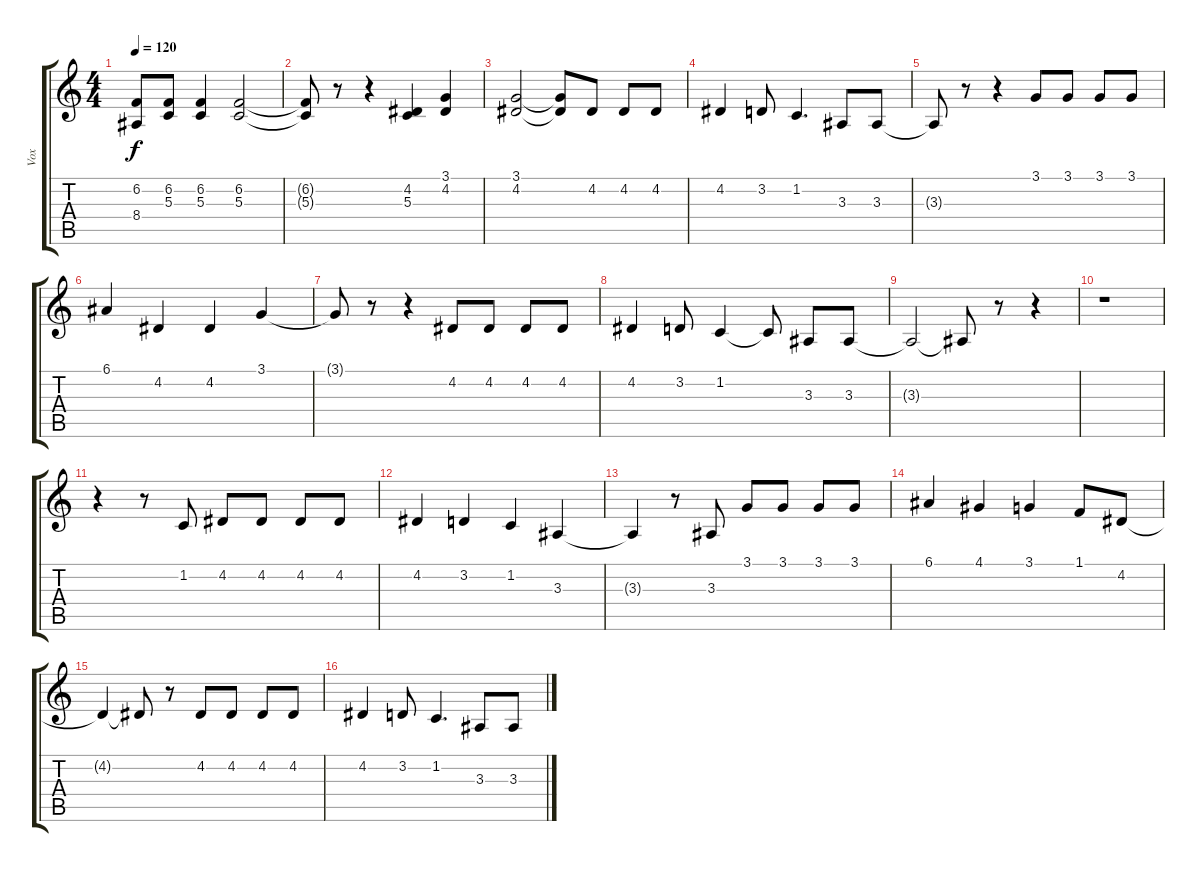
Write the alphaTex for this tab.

\track ("Vox" "Vox") {instrument bassoon}
\staff {score tabs}
\tuning (E4 B3 G3 D3 A2 E2) {hide}
\ts (4 4)
\tempo 120
\clef g2
\ks c
(6.2 8.4).8{dy f} (6.2 5.3).8 (6.2 5.3).4 (6.2 5.3).2 |
(6.2{t} 5.3{t}).8 r.8 r.4 (4.2 5.3).4 (3.1 4.2).4 |
(3.1 4.2).2 (3.1{t} 4.2{t}).8 4.2.8 4.2.8 4.2.8 |
4.2.4 3.2.8 1.2.4{d} 3.3.8 3.3.8 |
3.3{t}.8 r.8 r.4 3.1.8 3.1.8 3.1.8 3.1.8 |
6.1.4 4.2.4 4.2.4 3.1.4 |
3.1{t}.8 r.8 r.4 4.2.8 4.2.8 4.2.8 4.2.8 |
4.2.4 3.2.8 1.2.4 1.2{t}.8 3.3.8 3.3.8 |
3.3{t}.2 3.3{t}.8 r.8 r.4 |
r.1 |
r.4 r.8 1.2.8 4.2.8 4.2.8 4.2.8 4.2.8 |
4.2.4 3.2.4 1.2.4 3.3.4 |
3.3{t}.4 r.8 3.3.8 3.1.8 3.1.8 3.1.8 3.1.8 |
6.1.4 4.1.4 3.1.4 1.1.8 4.2.8 |
4.2{t}.4 4.2{t}.8 r.8 4.2.8 4.2.8 4.2.8 4.2.8 |
4.2.4 3.2.8 1.2.4{d} 3.3.8 3.3.8
